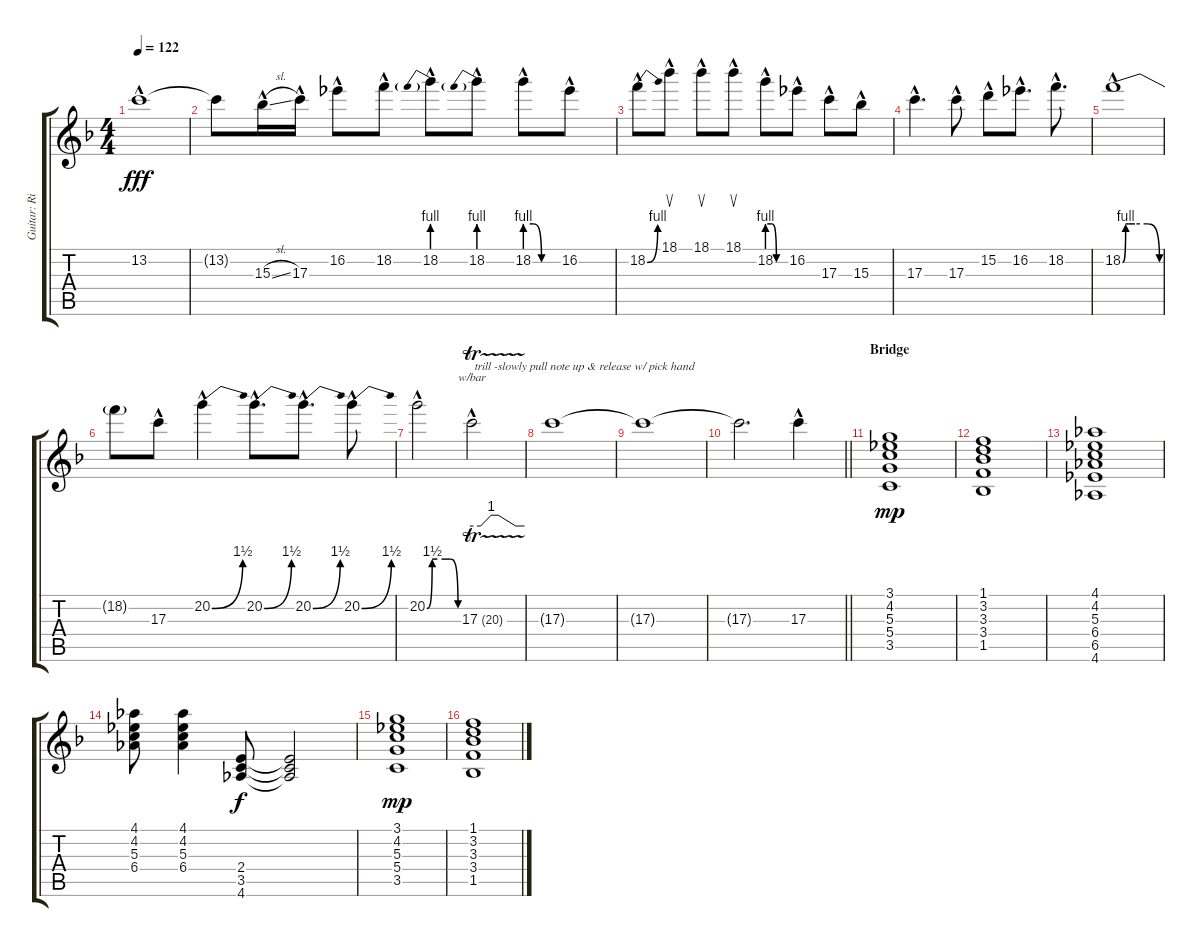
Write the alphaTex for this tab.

\track ("Guitar: Rik" "Guitar: Ri") {instrument overdrivenguitar}
\staff {score tabs}
\tuning (E4 B3 G3 D3 A2 E2) {hide}
\ts (4 4)
\tempo 122
\clef g2
\ks f
13.2{hac}.1{dy fff} |
13.2{t}.8 15.3{sl hac}.16 17.3{hac}.16 16.2{hac}.8 18.2{hac}.8 18.2{be (prebend 0 4 60 4) hac}.8 18.2{be (prebend 0 4 60 4) hac}.8 18.2{be (custom 0 4 15 4 30 0 60 0) hac}.8 16.2{hac}.8 |
18.2{be (bend 0 0 60 4) hac}.8 18.1{hac}.8{su} 18.1{hac}.8{su} 18.1{hac}.8{su} 18.2{be (custom 0 4 15 4 30 0 60 0) hac}.8 16.2{hac}.8 17.3{hac}.8 15.3{hac}.8 |
17.3{hac}.4{d} 17.3{hac}.8 15.2{hac}.8 16.2{hac}.8{d} 18.2{hac}.8{d} |
18.2{be (custom 0 0 5 4 10 4 20 4 40 4 60 0) hac}.1 |
18.2{t}.8 17.3{hac}.8 20.2{be (bend 0 0 60 6) hac}.4 20.2{be (bend 0 0 60 6) hac}.8{d} 20.2{be (bend 0 0 60 6) hac}.8{d} 20.2{be (bend 0 0 60 6) hac}.8 |
20.2{be (custom 0 0 10 6 20 6 35 6 45 6 60 0) hac}.2 17.3{tr (20 32) hac}.2{tbe (custom default 0 0 10 0 22 4 30 4 50 0 52 0 60 0) txt " trill -slowly pull note up & release w/ pick hand"} |
17.3{t}.1 |
17.3{t}.1 |
\barLineRight lightlight
17.3{t}.2{d} 17.3{hac}.4 |
\section ("" "Bridge")
(3.1 4.2 5.3 5.4 3.5).1{dy mp volume 13 balance 4 instrument overdrivenguitar} |
(1.1 3.2 3.3 3.4 1.5).1 |
(4.1 4.2 5.3 6.4 6.5 4.6).1 |
(4.1 4.2 5.3 6.4).8 (4.1 4.2 5.3 6.4).4 (2.4 3.5 4.6).8{dy f} (2.4{t} 3.5{t} 4.6{t}).2 |
(3.1 4.2 5.3 5.4 3.5).1{dy mp} |
(1.1 3.2 3.3 3.4 1.5).1
